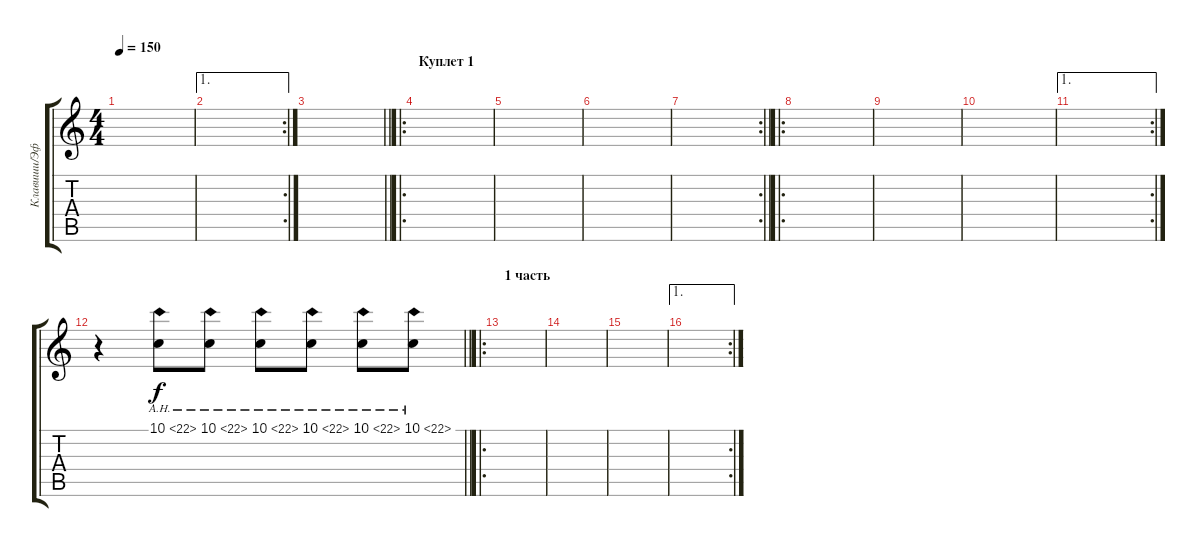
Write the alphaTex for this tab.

\track ("Клавиши/Эффекты" "Клавиши/Эф") {instrument synthstrings1}
\staff {score tabs}
\tuning (D4 A3 F3 C3 G2 C2) {hide}
\ts (4 4)
\tempo 150
\clef g2
\ks c
|
\ae 1
\rc 2
|
\barLineRight lightlight
|
\ro
\section ("" "Куплет 1")
|
|
|
\rc 2
\barLineRight lightlight
|
\ro
\section ("" "")
|
|
|
\ae 1
\rc 2
|
\barLineRight lightlight
r.4 10.1{ah 12}.8{volume 13 instrument distortionguitar} 10.1{ah 12}.8 10.1{ah 12}.8 10.1{ah 12}.8 10.1{ah 12}.8 10.1{ah 12}.8 |
\ro
\section ("" "1 часть")
|
|
|
\ae 1
\rc 2
